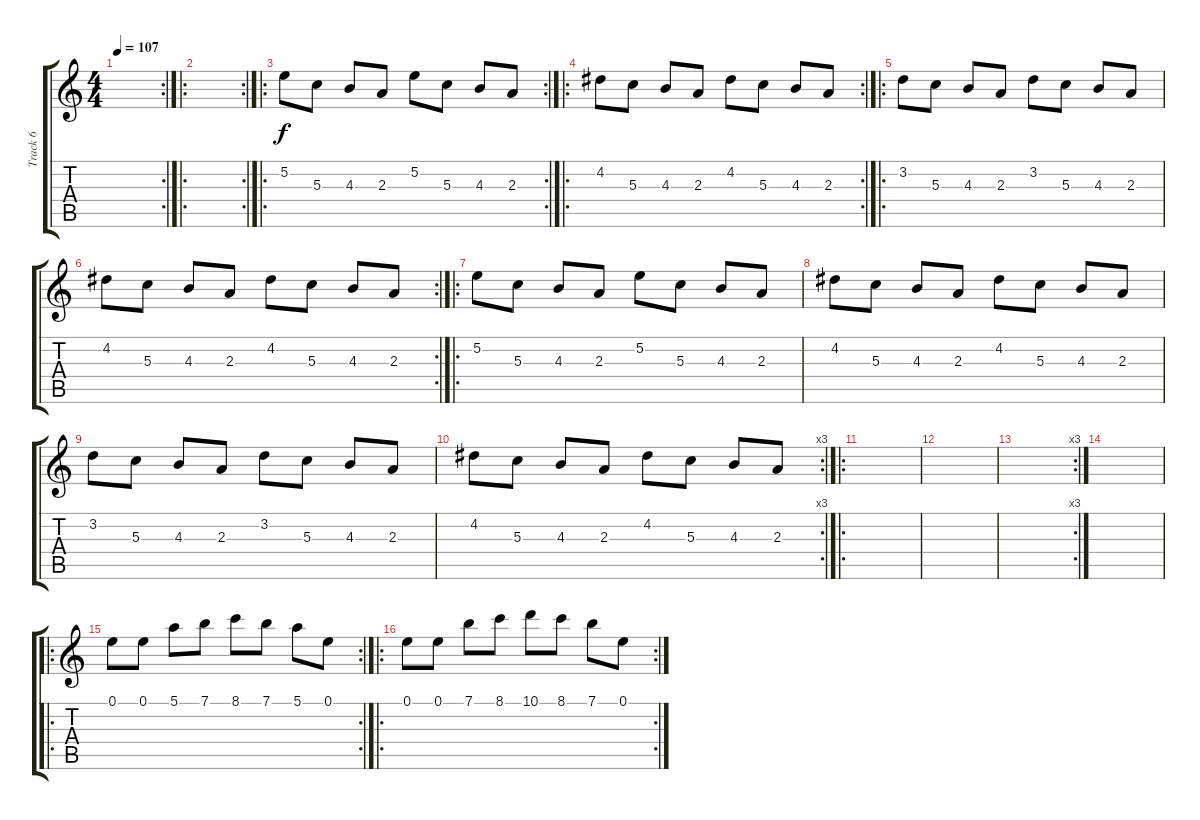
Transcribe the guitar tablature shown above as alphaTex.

\track ("Track 6" "Track 6") {instrument acousticguitarnylon}
\staff {score tabs}
\tuning (E4 B3 G3 D3 A2 E2) {hide}
\rc 2
\ts (4 4)
\tempo 107
\clef g2
\ks c
|
\ro
\rc 2
|
\ro
\rc 2
5.2.8 5.3.8 4.3.8 2.3.8 5.2.8 5.3.8 4.3.8 2.3.8 |
\ro
\rc 2
4.2.8 5.3.8 4.3.8 2.3.8 4.2.8 5.3.8 4.3.8 2.3.8 |
\ro
3.2.8 5.3.8 4.3.8 2.3.8 3.2.8 5.3.8 4.3.8 2.3.8 |
\rc 2
4.2.8 5.3.8 4.3.8 2.3.8 4.2.8 5.3.8 4.3.8 2.3.8 |
\ro
5.2.8 5.3.8 4.3.8 2.3.8 5.2.8 5.3.8 4.3.8 2.3.8 |
4.2.8 5.3.8 4.3.8 2.3.8 4.2.8 5.3.8 4.3.8 2.3.8 |
3.2.8 5.3.8 4.3.8 2.3.8 3.2.8 5.3.8 4.3.8 2.3.8 |
\rc 3
4.2.8 5.3.8 4.3.8 2.3.8 4.2.8 5.3.8 4.3.8 2.3.8 |
\ro
|
|
\rc 3
|
|
\ro
\rc 2
0.1.8 0.1.8 5.1.8 7.1.8 8.1.8 7.1.8 5.1.8 0.1.8 |
\ro
\rc 2
0.1.8 0.1.8 7.1.8 8.1.8 10.1.8 8.1.8 7.1.8 0.1.8
